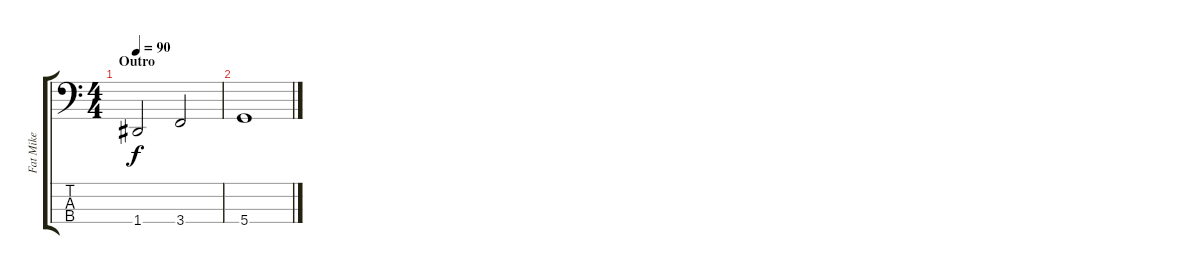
\track ("Fat Mike" "Fat Mike") {instrument electricbasspick}
\staff {score tabs}
\tuning (G2 D2 A1 D1) {hide}
\ts (4 4)
\section ("" "Outro")
\tempo 90
\clef f4
\ks c
1.4.2{dy f} 3.4.2 |
5.4.1
